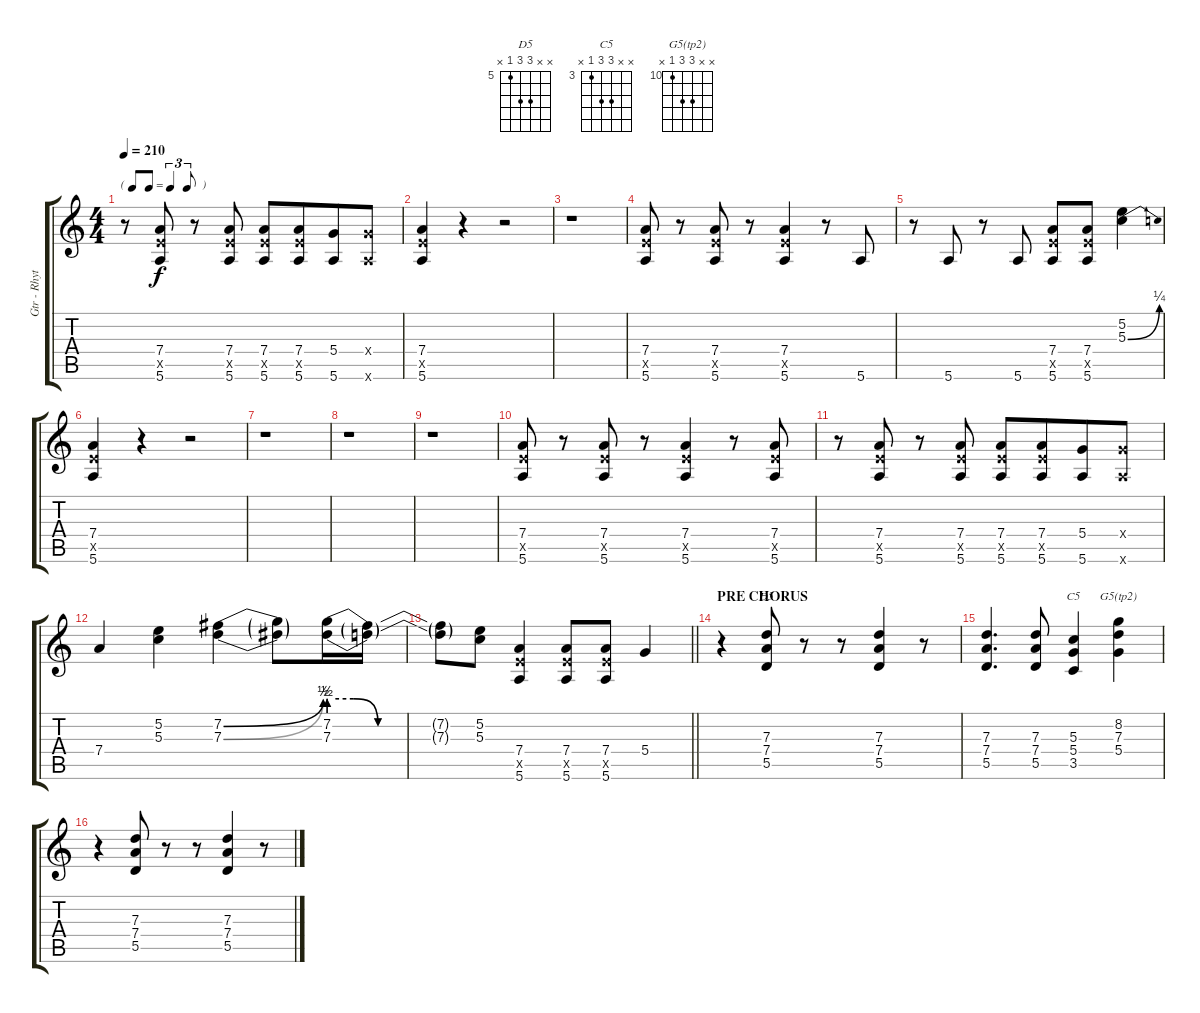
\track ("Gtr - Rhythm 1" "Gtr - Rhyt") {instrument overdrivenguitar}
\staff {score tabs}
\tuning (E4 B3 G3 D3 A2 E2) {hide}
\chord ("D5" x x 7 7 5 x) {firstfret 5}
\chord ("C5" x x 5 5 3 x) {firstfret 3}
\chord ("G5(tp2)" x x 12 12 10 x) {firstfret 10}
\ts (4 4)
\tf triplet8th
\tempo 210
\clef g2
\ks c
r.8{dy f} (7.4 7.5{x} 5.6).8 r.8 (7.4 7.5{x} 5.6).8 (7.4 7.5{x} 5.6).8 (7.4 7.5{x} 5.6).8{beam merge} (5.4 5.6).8 (5.4{x} 5.6{x}).8 |
(7.4 7.5{x} 5.6).4 r.4 r.2 |
r.1 |
(7.4 7.5{x} 5.6).8 r.8 (7.4 7.5{x} 5.6).8 r.8 (7.4 7.5{x} 5.6).4 r.8 5.6.8 |
r.8 5.6.8 r.8 5.6.8 (7.4 7.5{x} 5.6).8 (7.4 7.5{x} 5.6).8 (5.2 5.3{be (bend 0 0 60 1)}).4 |
(7.4 7.5{x} 5.6).4 r.4 r.2 |
r.1 |
r.1 |
r.1 |
(7.4 7.5{x} 5.6).8 r.8 (7.4 7.5{x} 5.6).8 r.8 (7.4 7.5{x} 5.6).4 r.8 (7.4 7.5{x} 5.6).8 |
r.8 (7.4 7.5{x} 5.6).8 r.8 (7.4 7.5{x} 5.6).8 (7.4 7.5{x} 5.6).8 (7.4 7.5{x} 5.6).8{beam merge} (5.4 5.6).8 (5.4{x} 5.6{x}).8 |
7.4.4 (5.2 5.3).4 (7.2{be (bend 0 0 60 2)} 7.3{be (bend 0 0 60 2)}).4 (7.2{t} 7.3{t}).8 (7.2{be (custom 0 2 10 2 20 0 60 0)} 7.3{be (custom 0 2 10 2 20 0 60 0)}).16 (7.2{t} 7.3{t}).16 |
\barLineRight lightlight
(7.2{t} 7.3{t}).8 (5.2 5.3).8 (7.4 7.5{x} 5.6).4 (7.4 7.5{x} 5.6).8 (7.4 7.5{x} 5.6).8 5.4.4 |
\section ("" "PRE CHORUS")
r.4 (7.3 7.4 5.5).8{ch "D5"} r.8 r.8 (7.3 7.4 5.5).4 r.8 |
(7.3 7.4 5.5).4{d} (7.3 7.4 5.5).8 (5.3 5.4 3.5).4{ch "C5"} (8.2 7.3 5.4).4{ch "G5(tp2)"} |
r.4 (7.3 7.4 5.5).8 r.8 r.8 (7.3 7.4 5.5).4 r.8
